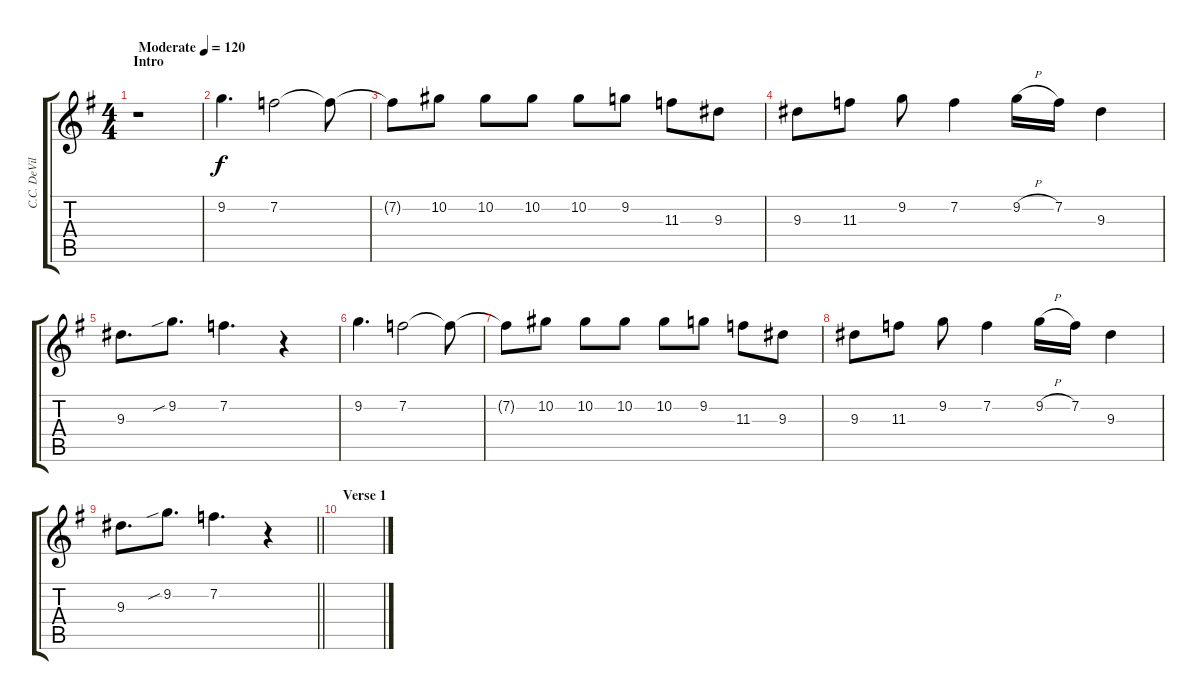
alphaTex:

\track ("C.C. DeVille: Lead Guitar" "C.C. DeVil") {instrument overdrivenguitar}
\staff {score tabs}
\tuning (Eb4 Bb3 Gb3 Db3 Ab2 Eb2) {hide}
\ts (4 4)
\section ("" "Intro")
\tempo (120 "Moderate")
\clef g2
\ks g
r.1{dy f instrument overdrivenguitar} |
9.2.4{d} 7.2.2 7.2{t}.8 |
7.2{t}.8 10.2.8 10.2.8 10.2.8 10.2.8 9.2.8 11.3.8 9.3.8 |
9.3.8 11.3.8 9.2.8 7.2.4 9.2{h}.16 7.2.16 9.3.4 |
9.3.8{d} 9.2{sib}.8{d} 7.2.4{d} r.4 |
9.2.4{d} 7.2.2 7.2{t}.8 |
7.2{t}.8 10.2.8 10.2.8 10.2.8 10.2.8 9.2.8 11.3.8 9.3.8 |
9.3.8 11.3.8 9.2.8 7.2.4 9.2{h}.16 7.2.16 9.3.4 |
\barLineRight lightlight
9.3.8{d} 9.2{sib}.8{d} 7.2.4{d} r.4 |
\section ("" "Verse 1")
